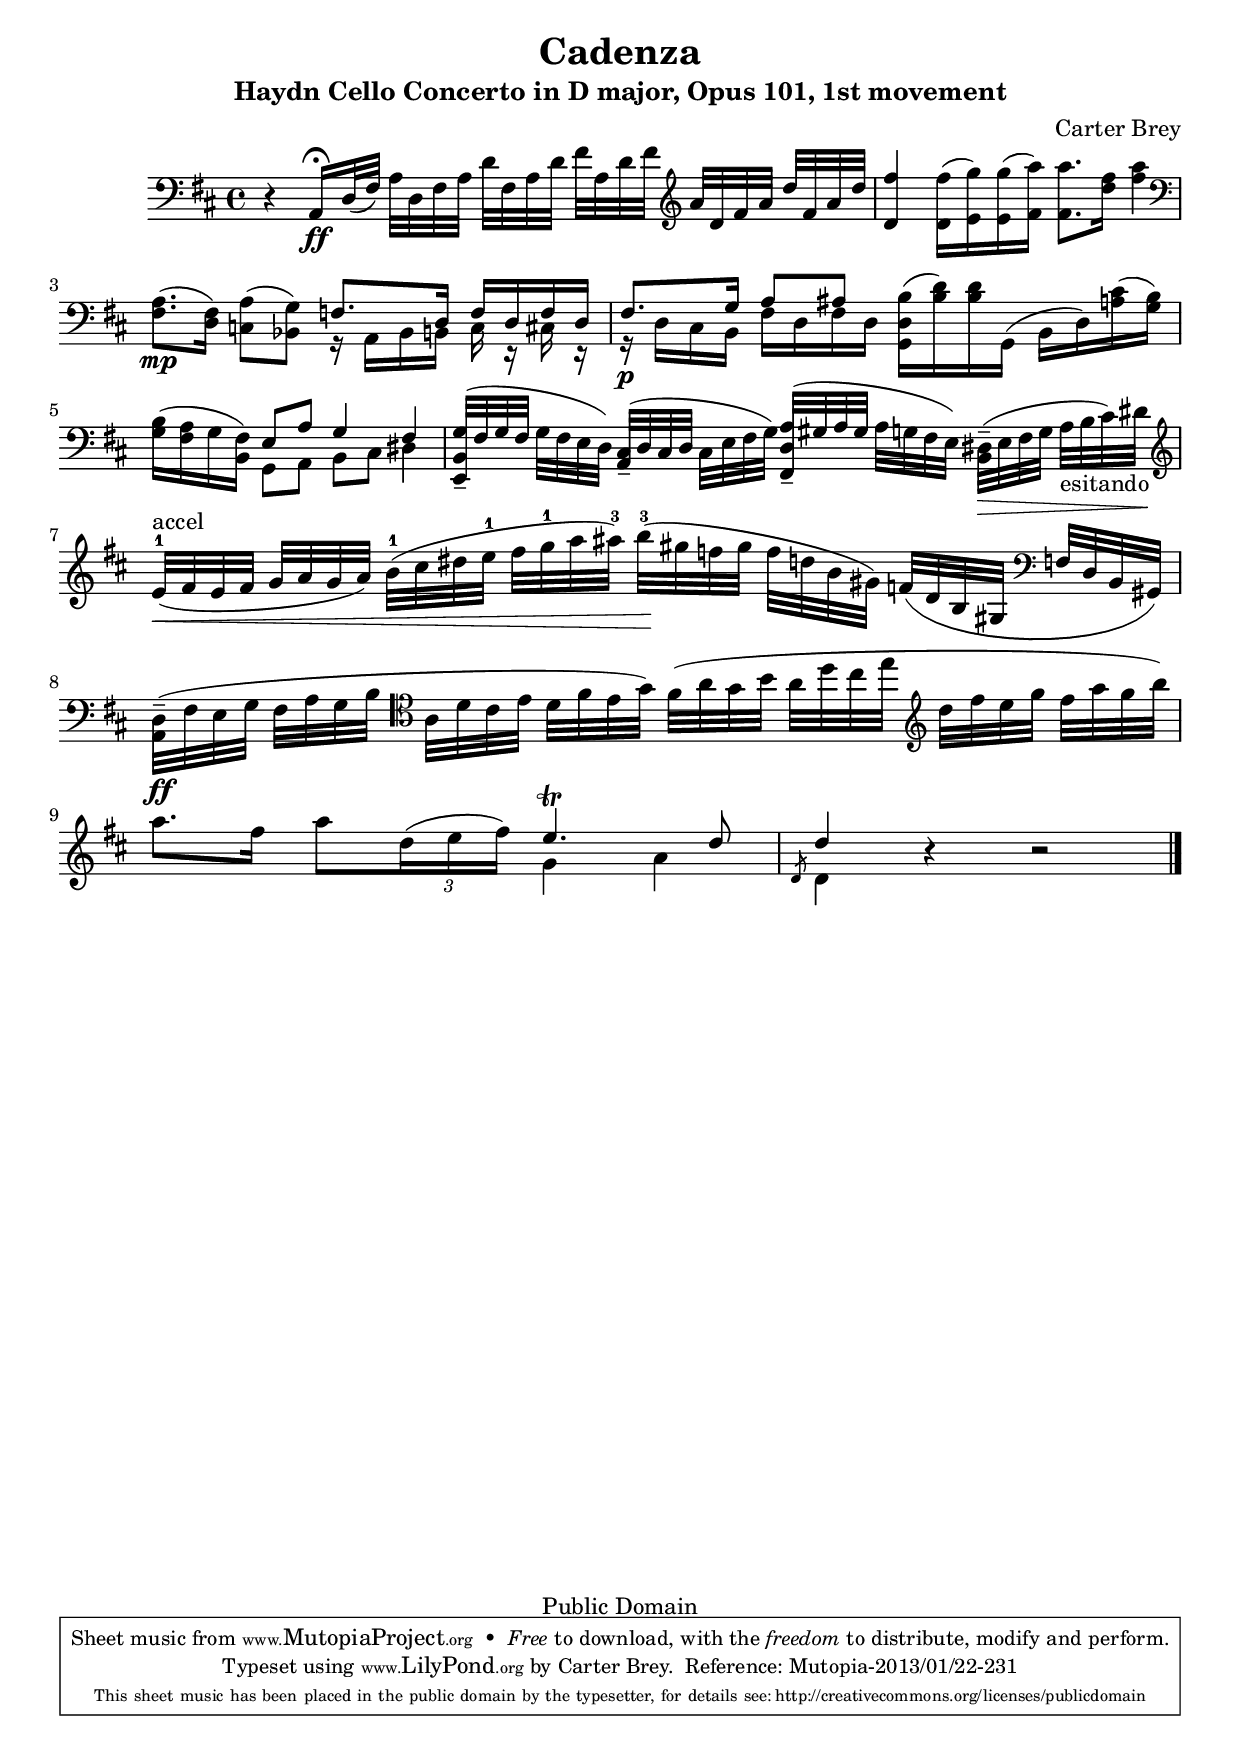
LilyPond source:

\version "2.16.1"

\header {
        title = "Cadenza"
        subtitle = "Haydn Cello Concerto in D major, Opus 101, 1st movement"
        composer = "Carter Brey"
       
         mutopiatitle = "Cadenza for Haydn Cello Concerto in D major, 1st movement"
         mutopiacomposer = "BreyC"
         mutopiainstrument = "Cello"
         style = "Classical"
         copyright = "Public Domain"
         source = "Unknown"

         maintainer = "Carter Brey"
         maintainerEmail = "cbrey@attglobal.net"
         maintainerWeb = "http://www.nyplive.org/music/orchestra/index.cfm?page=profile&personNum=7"

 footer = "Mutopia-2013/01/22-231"
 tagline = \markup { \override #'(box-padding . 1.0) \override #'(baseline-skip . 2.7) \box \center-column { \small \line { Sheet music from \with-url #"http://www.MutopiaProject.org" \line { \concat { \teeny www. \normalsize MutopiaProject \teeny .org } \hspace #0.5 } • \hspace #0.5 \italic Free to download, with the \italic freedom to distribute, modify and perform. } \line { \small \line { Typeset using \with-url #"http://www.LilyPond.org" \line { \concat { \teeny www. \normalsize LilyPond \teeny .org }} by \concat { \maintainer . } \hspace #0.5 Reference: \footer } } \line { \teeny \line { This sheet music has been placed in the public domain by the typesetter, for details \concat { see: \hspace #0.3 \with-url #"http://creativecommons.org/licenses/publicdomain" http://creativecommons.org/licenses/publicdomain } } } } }
    }

\score  {

     {
        \time 4/4
        \clef bass
        \key d \major
	\set Timing.baseMoment = #(ly:make-moment 1 4)
	\set Timing.beamExceptions = #'((end . (((1 . 32) . (4 4 4 4 4 4 4 4)))))
	\override TupletBracket #'bracket-visibility = ##f
       
        % 1
       
        r4 a,16^\fermata\ff d32(  fis) a d fis a d' fis a d' fis' a d' fis'
        \clef treble a'
        d' fis' a' d'' fis' a' d''
       
        %2   
       
             <d' fis''>4 <d' fis''>16( <e' g''>) <e' g''>( <fis' a''>)
        <fis' a''>8. <d'' fis''>16 <fis'' a''>4 \clef bass
       
        %3
       
         <a fis>8.(\mp <fis d>16) <a c>8( <g bes,>)
       
       
        << { f8. d16 f d f d  fis8.[ g16]  a8[ ais]} \\
           { r16 a, bes, b, c16 r cis r r\p d cis b, fis d fis d} >>
       
         <g, d b>16[( <b d'>) <b d'> g,(] b,  d) <a cis'>( <g b>)
         <g b>( <fis a> g <b, fis>)
       
        << {e8  a g4 fis } \\ {g,8 a, b, cis dis4 } >>
         
         %6
         
         <e, b, g>32--( fis g fis g fis e  d) <a, cis>--( d cis
        d cis e fis  g) <fis, d a>--( gis a gis a g fis  e)
        <b, dis>--(\> e fis g a_"esitando" b cis' ) dis'\! \clef treble
       
        %7
       
        e'-1^"accel"\<( fis' e' fis' g' a' g'  a') b'-1( cis'' dis'' e''-1 fis'' g''-1 a''  ais'')-3
             b''\!-3-( gis'' f'' gis'' f'' d'' b'  gis') f'( d' b gis \clef bass f d b,  gis,)
           
            %8
           
        <a, d>--(\ff fis e g fis a g b \clef tenor a d' cis' e' d' fis' e'  g')
        fis'( a' g' b' a' d'' cis'' e'' \clef treble d'' fis'' e'' g'' fis'' a'' g''  b'')
       
        %9

                a''8. fis''16 a''8 \times 2/3 {d''16( e''  fis'')}
        << { e''4.\trill d''8 \slashedGrace d'8 d''4} \\ { g'4 a' d'} >>
        r4 r2 \bar "|."
        }   
       
        \layout {}
        
  \midi {
    \tempo 4 = 58
    }


            
    }   
